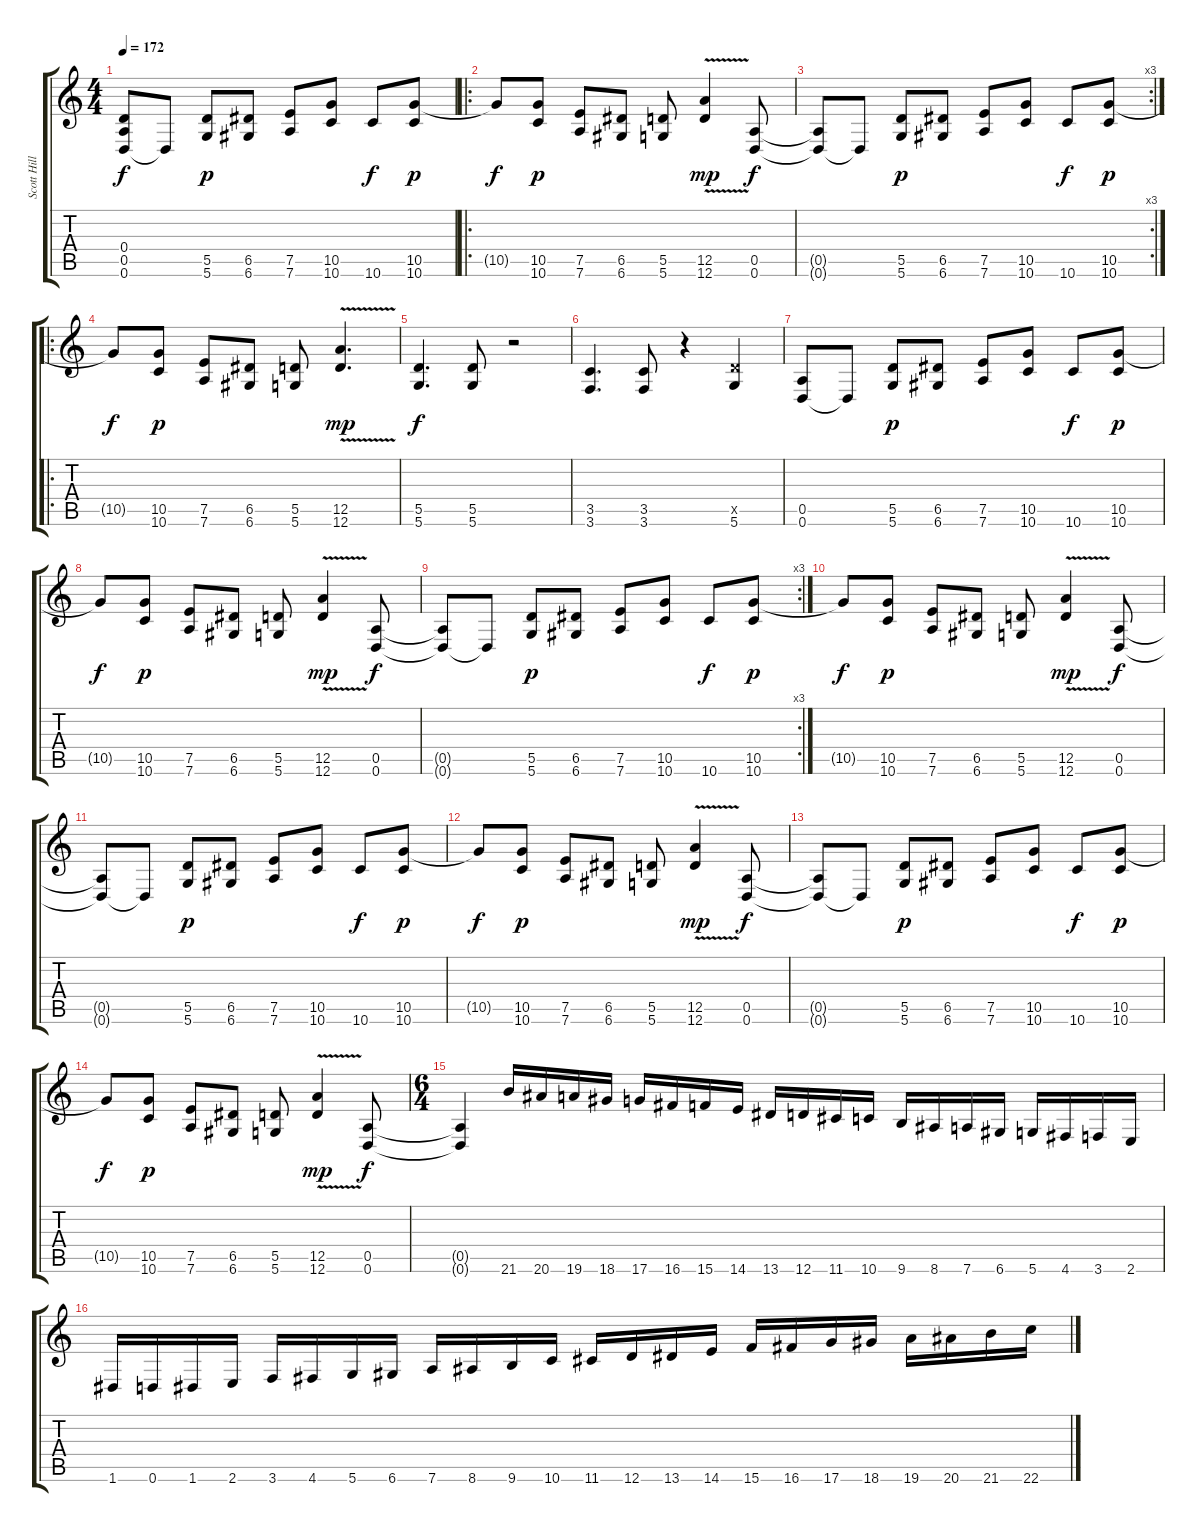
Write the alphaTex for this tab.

\track ("Scott Hill" "Scott Hill") {instrument distortionguitar}
\staff {score tabs}
\tuning (E4 B3 G3 D3 A2 D2) {hide}
\ts (4 4)
\tempo 172
\clef g2
\ks c
(0.4{t} 0.5{t} 0.6{t}).8{dy f} 0.6{t}.8 (5.5 5.6).8{dy p} (6.5 6.6).8 (7.5 7.6).8 (10.5 10.6).8 10.6.8{dy f} (10.5 10.6).8{dy p} |
\ro
10.5{t}.8{dy f} (10.5 10.6).8{dy p} (7.5 7.6).8 (6.5 6.6).8 (5.5 5.6).8 (12.5{v} 12.6).4{dy mp} (0.5 0.6).8{dy f} |
\rc 3
(0.5{t} 0.6{t}).8 0.6{t}.8 (5.5 5.6).8{dy p} (6.5 6.6).8 (7.5 7.6).8 (10.5 10.6).8 10.6.8{dy f} (10.5 10.6).8{dy p} |
\ro
10.5{t}.8{dy f} (10.5 10.6).8{dy p} (7.5 7.6).8 (6.5 6.6).8 (5.5 5.6).8 (12.5{v} 12.6).4{d dy mp} |
(5.5 5.6).4{d dy f} (5.5 5.6).8 r.2 |
(3.5 3.6).4{d} (3.5 3.6).8 r.4 (5.5{x} 5.6).4 |
(0.5 0.6).8 0.6{t}.8 (5.5 5.6).8{dy p} (6.5 6.6).8 (7.5 7.6).8 (10.5 10.6).8 10.6.8{dy f} (10.5 10.6).8{dy p} |
10.5{t}.8{dy f} (10.5 10.6).8{dy p} (7.5 7.6).8 (6.5 6.6).8 (5.5 5.6).8 (12.5{v} 12.6).4{dy mp} (0.5 0.6).8{dy f} |
\rc 3
(0.5{t} 0.6{t}).8 0.6{t}.8 (5.5 5.6).8{dy p} (6.5 6.6).8 (7.5 7.6).8 (10.5 10.6).8 10.6.8{dy f} (10.5 10.6).8{dy p} |
10.5{t}.8{dy f} (10.5 10.6).8{dy p} (7.5 7.6).8 (6.5 6.6).8 (5.5 5.6).8 (12.5{v} 12.6).4{dy mp} (0.5 0.6).8{dy f} |
(0.5{t} 0.6{t}).8 0.6{t}.8 (5.5 5.6).8{dy p} (6.5 6.6).8 (7.5 7.6).8 (10.5 10.6).8 10.6.8{dy f} (10.5 10.6).8{dy p} |
10.5{t}.8{dy f} (10.5 10.6).8{dy p} (7.5 7.6).8 (6.5 6.6).8 (5.5 5.6).8 (12.5{v} 12.6).4{dy mp} (0.5 0.6).8{dy f} |
(0.5{t} 0.6{t}).8 0.6{t}.8 (5.5 5.6).8{dy p} (6.5 6.6).8 (7.5 7.6).8 (10.5 10.6).8 10.6.8{dy f} (10.5 10.6).8{dy p} |
10.5{t}.8{dy f} (10.5 10.6).8{dy p} (7.5 7.6).8 (6.5 6.6).8 (5.5 5.6).8 (12.5{v} 12.6).4{dy mp} (0.5 0.6).8{dy f} |
\ts (6 4)
(0.5{t} 0.6{t}).4 21.6.16 20.6.16 19.6.16 18.6.16 17.6.16 16.6.16 15.6.16 14.6.16 13.6.16 12.6.16 11.6.16 10.6.16 9.6.16 8.6.16 7.6.16 6.6.16 5.6.16 4.6.16 3.6.16 2.6.16 |
1.6.16 0.6.16 1.6.16 2.6.16 3.6.16 4.6.16 5.6.16 6.6.16 7.6.16 8.6.16 9.6.16 10.6.16 11.6.16 12.6.16 13.6.16 14.6.16 15.6.16 16.6.16 17.6.16 18.6.16 19.6.16 20.6.16 21.6.16 22.6.16
